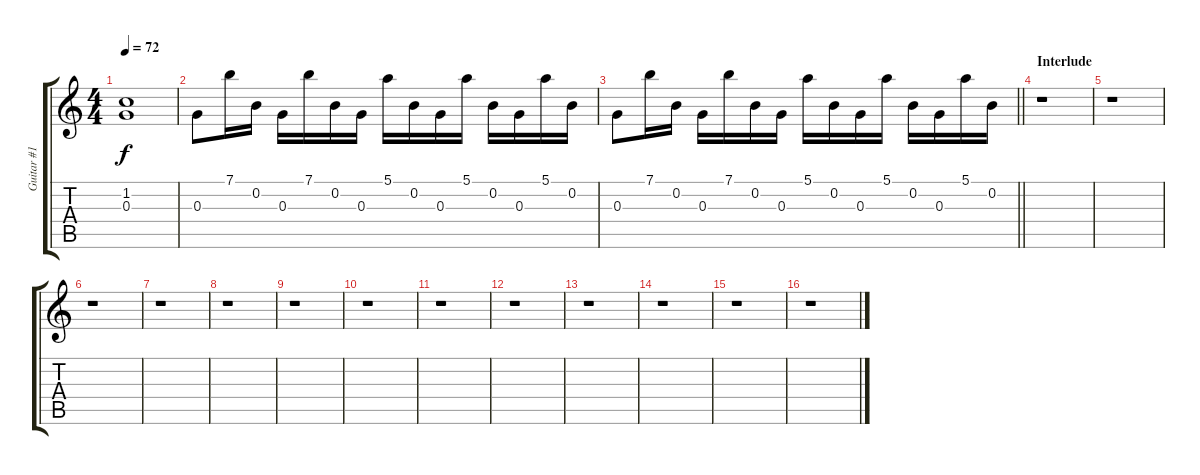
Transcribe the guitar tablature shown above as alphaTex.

\track ("Guitar #1" "Guitar #1") {instrument acousticguitarnylon}
\staff {score tabs}
\tuning (E4 B3 G3 D3 A2 E2) {hide}
\ts (4 4)
\tempo 72
\clef g2
\ks c
(1.2{t} 0.3{t}).1{dy f} |
0.3.8 7.1.16 0.2.16 0.3.16 7.1.16 0.2.16 0.3.16 5.1.16 0.2.16 0.3.16 5.1.16 0.2.16 0.3.16 5.1.16 0.2.16 |
\barLineRight lightlight
0.3.8 7.1.16 0.2.16 0.3.16 7.1.16 0.2.16 0.3.16 5.1.16 0.2.16 0.3.16 5.1.16 0.2.16 0.3.16 5.1.16 0.2.16 |
\section ("" "Interlude")
r.1 |
r.1 |
r.1 |
r.1 |
r.1 |
r.1 |
r.1 |
r.1 |
r.1 |
r.1 |
r.1 |
r.1 |
r.1
